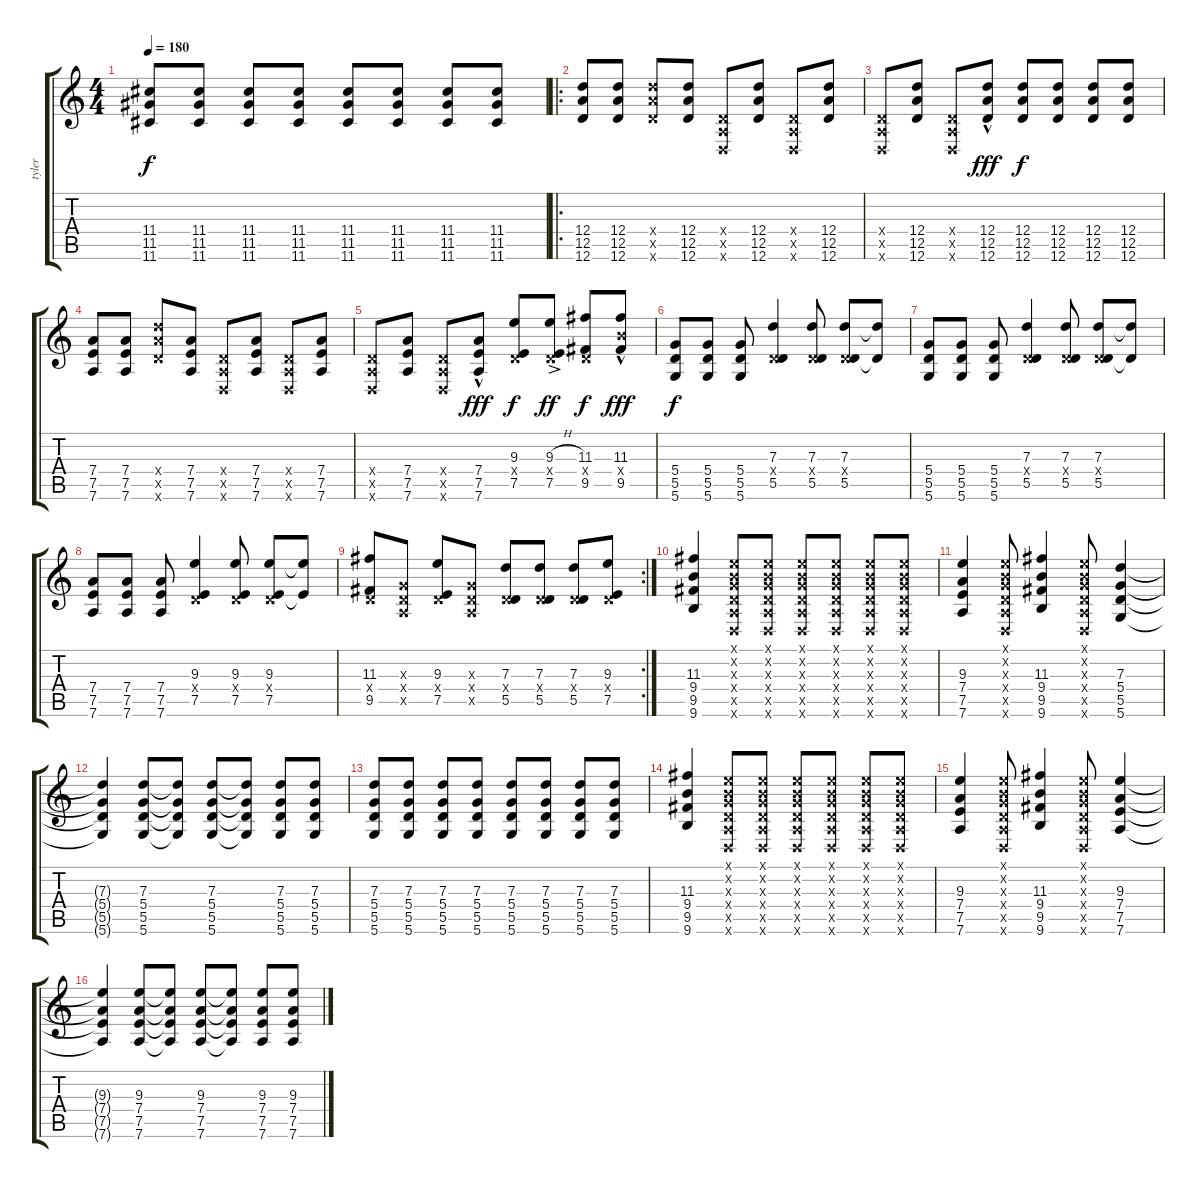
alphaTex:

\track ("tyler" "tyler") {instrument distortionguitar}
\staff {score tabs}
\tuning (E4 B3 G3 D3 A2 D2) {hide}
\ts (4 4)
\tempo 180
\clef g2
\ks c
(11.4 11.5 11.6).8{dy f} (11.4 11.5 11.6).8 (11.4 11.5 11.6).8 (11.4 11.5 11.6).8 (11.4 11.5 11.6).8 (11.4 11.5 11.6).8 (11.4 11.5 11.6).8 (11.4 11.5 11.6).8 |
\ro
(12.4 12.5 12.6).8 (12.4 12.5 12.6).8 (12.4{x} 12.5{x} 12.6{x}).8 (12.4 12.5 12.6).8 (0.4{x} 0.5{x} 0.6{x}).8 (12.4 12.5 12.6).8 (0.4{x} 0.5{x} 0.6{x}).8 (12.4 12.5 12.6).8 |
(0.4{x} 0.5{x} 0.6{x}).8 (12.4 12.5 12.6).8 (0.4{x} 0.5{x} 0.6{x}).8 (12.4 12.5 12.6{hac}).8{dy fff} (12.4 12.5 12.6).8{dy f} (12.4 12.5 12.6).8 (12.4 12.5 12.6).8 (12.4 12.5 12.6).8 |
(7.4 7.5 7.6).8 (7.4 7.5 7.6).8 (12.4{x} 12.5{x} 12.6{x}).8 (7.4 7.5 7.6).8 (0.4{x} 0.5{x} 0.6{x}).8 (7.4 7.5 7.6).8 (0.4{x} 0.5{x} 0.6{x}).8 (7.4 7.5 7.6).8 |
(0.4{x} 0.5{x} 0.6{x}).8 (7.4 7.5 7.6).8 (0.4{x} 0.5{x} 0.6{x}).8 (7.4 7.5 7.6{hac}).8{dy fff} (9.3 0.4{x} 7.5).8{dy f} (9.3{h} 0.4{x} 7.5{h ac}).8{dy ff} (11.3 0.4{x} 9.5).8{dy f} (11.3 9.4{x} 9.5{hac}).8{dy fff} |
(5.4 5.5 5.6).8{dy f} (5.4 5.5 5.6).8 (5.4 5.5 5.6).8 (7.3 0.4{x} 5.5).4 (7.3 0.4{x} 5.5).8 (7.3 0.4{x} 5.5).8 (7.3{t} 5.5{t}).8 |
(5.4 5.5 5.6).8 (5.4 5.5 5.6).8 (5.4 5.5 5.6).8 (7.3 0.4{x} 5.5).4 (7.3 0.4{x} 5.5).8 (7.3 0.4{x} 5.5).8 (7.3{t} 5.5{t}).8 |
(7.4 7.5 7.6).8 (7.4 7.5 7.6).8 (7.4 7.5 7.6).8 (9.3 0.4{x} 7.5).4 (9.3 0.4{x} 7.5).8 (9.3 0.4{x} 7.5).8 (9.3{t} 7.5{t}).8 |
\rc 2
(11.3 0.4{x} 9.5).8 (0.3{x} 0.4{x} 0.5{x}).8 (9.3 0.4{x} 7.5).8 (0.3{x} 0.4{x} 0.5{x}).8 (7.3 0.4{x} 5.5).8 (7.3 0.4{x} 5.5).8 (7.3 0.4{x} 5.5).8 (9.3 0.4{x} 7.5).8 |
(11.3 9.4 9.5 9.6).4 (0.1{x} 0.2{x} 0.3{x} 0.4{x} 0.5{x} 0.6{x}).8 (0.1{x} 0.2{x} 0.3{x} 0.4{x} 0.5{x} 0.6{x}).8 (0.1{x} 0.2{x} 0.3{x} 0.4{x} 0.5{x} 0.6{x}).8 (0.1{x} 0.2{x} 0.3{x} 0.4{x} 0.5{x} 0.6{x}).8 (0.1{x} 0.2{x} 0.3{x} 0.4{x} 0.5{x} 0.6{x}).8 (0.1{x} 0.2{x} 0.3{x} 0.4{x} 0.5{x} 0.6{x}).8 |
(9.3 7.4 7.5 7.6).4 (0.1{x} 0.2{x} 0.3{x} 0.4{x} 0.5{x} 0.6{x}).8 (11.3 9.4 9.5 9.6).4 (0.1{x} 0.2{x} 0.3{x} 0.4{x} 0.5{x} 0.6{x}).8 (7.3 5.4 5.5 5.6).4 |
(7.3{t} 5.4{t} 5.5{t} 5.6{t}).4 (7.3 5.4 5.5 5.6).8 (7.3{t} 5.4{t} 5.5{t} 5.6{t}).8 (7.3 5.4 5.5 5.6).8 (7.3{t} 5.4{t} 5.5{t} 5.6{t}).8 (7.3 5.4 5.5 5.6).8 (7.3 5.4 5.5 5.6).8 |
(7.3 5.4 5.5 5.6).8 (7.3 5.4 5.5 5.6).8 (7.3 5.4 5.5 5.6).8 (7.3 5.4 5.5 5.6).8 (7.3 5.4 5.5 5.6).8 (7.3 5.4 5.5 5.6).8 (7.3 5.4 5.5 5.6).8 (7.3 5.4 5.5 5.6).8 |
(11.3 9.4 9.5 9.6).4 (0.1{x} 0.2{x} 0.3{x} 0.4{x} 0.5{x} 0.6{x}).8 (0.1{x} 0.2{x} 0.3{x} 0.4{x} 0.5{x} 0.6{x}).8 (0.1{x} 0.2{x} 0.3{x} 0.4{x} 0.5{x} 0.6{x}).8 (0.1{x} 0.2{x} 0.3{x} 0.4{x} 0.5{x} 0.6{x}).8 (0.1{x} 0.2{x} 0.3{x} 0.4{x} 0.5{x} 0.6{x}).8 (0.1{x} 0.2{x} 0.3{x} 0.4{x} 0.5{x} 0.6{x}).8 |
(9.3 7.4 7.5 7.6).4 (0.1{x} 0.2{x} 0.3{x} 0.4{x} 0.5{x} 0.6{x}).8 (11.3 9.4 9.5 9.6).4 (0.1{x} 0.2{x} 0.3{x} 0.4{x} 0.5{x} 0.6{x}).8 (9.3 7.4 7.5 7.6).4 |
(9.3{t} 7.4{t} 7.5{t} 7.6{t}).4 (9.3 7.4 7.5 7.6).8 (9.3{t} 7.4{t} 7.5{t} 7.6{t}).8 (9.3 7.4 7.5 7.6).8 (9.3{t} 7.4{t} 7.5{t} 7.6{t}).8 (9.3 7.4 7.5 7.6).8 (9.3 7.4 7.5 7.6).8
